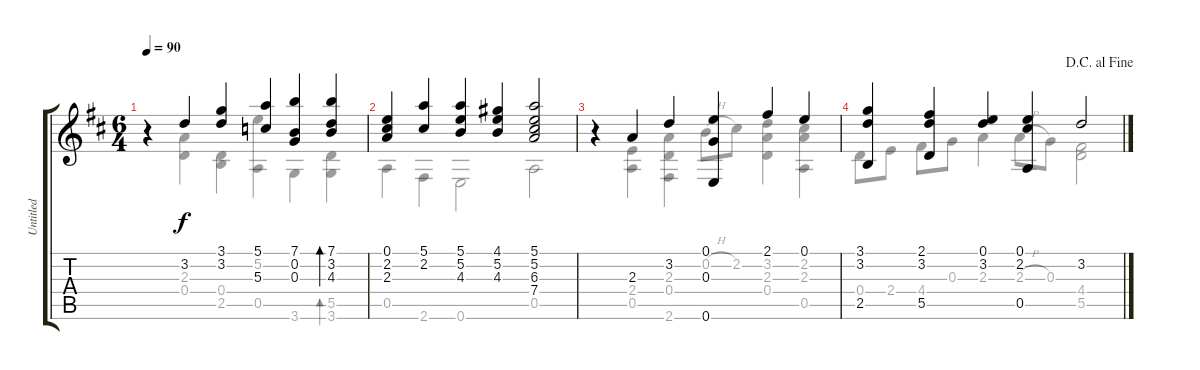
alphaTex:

\track ("Untitled" "Untitled") {instrument acousticguitarsteel}
\staff {score tabs}
\tuning (E4 B3 G3 D3 A2 E2) {hide}
\voice
\ts (6 4)
\tempo 90
\clef g2
\ks d
r.4{dy f} 3.2.4 (3.1 3.2).4 (5.1 5.3).4 (7.1 0.2 0.3).4 (7.1 3.2 4.3).4{bd 30} |
(0.1 2.2 2.3).4 (5.1 2.2).4 (5.1 5.2 4.3).4 (4.1 5.2 4.3).4 (5.1 5.2 6.3 7.4).2 |
r.4 2.3.4 3.2.4 (0.1 0.3 0.6).4 2.1.4 0.1.4 |
\jump dacapoalfine
(3.1 3.2 2.5).4 (2.1 3.2 5.5).4 (0.1 3.2).4 (0.1 2.2 0.5).4 3.2.2
\voice
\clef g2
\ottava regular
\simile none
\ks d
r.4{dy f} (2.3 0.4).4 (0.4 2.5).4 (5.2 0.5).4 3.6.4 (5.5 3.6).4{bd 30} |
0.5.4 2.6.4 0.6.2 0.5.2 |
r.4 (2.4 0.5).4 (2.3 0.4 2.6).4 0.2{h}.8 2.2.8 (3.2 2.3 0.4).4 (2.2 2.3 0.5).4 |
0.4.8 2.4.8 4.4.8 0.3.8 2.3.4 2.3{h}.8 0.3.8 (4.4 5.5).2
